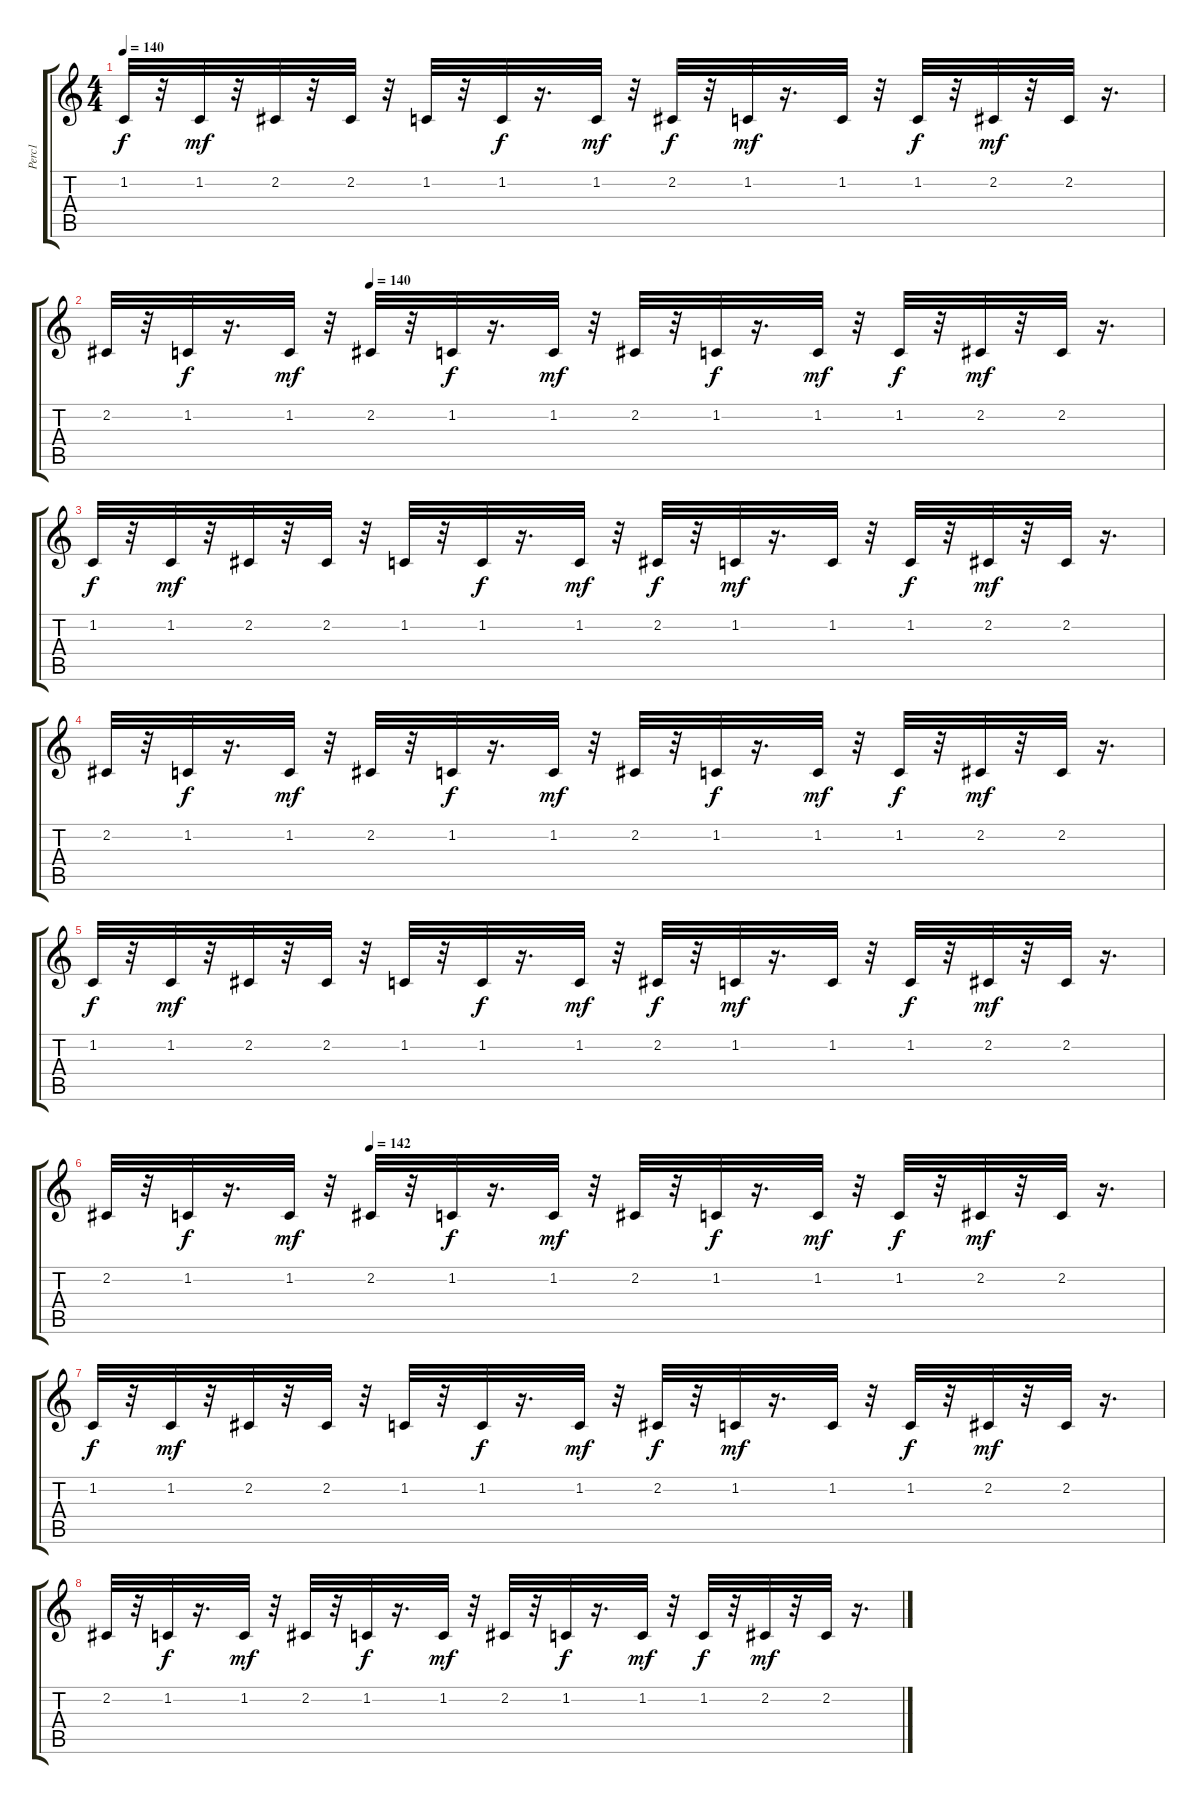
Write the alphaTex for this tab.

\track ("Perc1" "Perc1") {instrument acousticgrandpiano}
\staff {score tabs}
\tuning (E4 B3 G3 D3 A2 E2) {hide}
\ts (4 4)
\tempo 140
\clef g2
\ks c
1.2.32{dy f} r.32 1.2.32{dy mf} r.32 2.2.32 r.32 2.2.32 r.32 1.2.32 r.32 1.2.32{dy f} r.16{d} 1.2.32{dy mf} r.32 2.2.32{dy f} r.32 1.2.32{dy mf} r.16{d} 1.2.32 r.32 1.2.32{dy f} r.32 2.2.32{dy mf} r.32 2.2.32 r.16{d} |
\tempo (140 0.25)
2.2.32 r.32 1.2.32{dy f} r.16{d} 1.2.32{dy mf} r.32 2.2.32 r.32 1.2.32{dy f} r.16{d} 1.2.32{dy mf} r.32 2.2.32 r.32 1.2.32{dy f} r.16{d} 1.2.32{dy mf} r.32 1.2.32{dy f} r.32 2.2.32{dy mf} r.32 2.2.32 r.16{d} |
1.2.32{dy f} r.32 1.2.32{dy mf} r.32 2.2.32 r.32 2.2.32 r.32 1.2.32 r.32 1.2.32{dy f} r.16{d} 1.2.32{dy mf} r.32 2.2.32{dy f} r.32 1.2.32{dy mf} r.16{d} 1.2.32 r.32 1.2.32{dy f} r.32 2.2.32{dy mf} r.32 2.2.32 r.16{d} |
2.2.32 r.32 1.2.32{dy f} r.16{d} 1.2.32{dy mf} r.32 2.2.32 r.32 1.2.32{dy f} r.16{d} 1.2.32{dy mf} r.32 2.2.32 r.32 1.2.32{dy f} r.16{d} 1.2.32{dy mf} r.32 1.2.32{dy f} r.32 2.2.32{dy mf} r.32 2.2.32 r.16{d} |
1.2.32{dy f} r.32 1.2.32{dy mf} r.32 2.2.32 r.32 2.2.32 r.32 1.2.32 r.32 1.2.32{dy f} r.16{d} 1.2.32{dy mf} r.32 2.2.32{dy f} r.32 1.2.32{dy mf} r.16{d} 1.2.32 r.32 1.2.32{dy f} r.32 2.2.32{dy mf} r.32 2.2.32 r.16{d} |
\tempo (142 0.25)
2.2.32 r.32 1.2.32{dy f} r.16{d} 1.2.32{dy mf} r.32 2.2.32 r.32 1.2.32{dy f} r.16{d} 1.2.32{dy mf} r.32 2.2.32 r.32 1.2.32{dy f} r.16{d} 1.2.32{dy mf} r.32 1.2.32{dy f} r.32 2.2.32{dy mf} r.32 2.2.32 r.16{d} |
1.2.32{dy f} r.32 1.2.32{dy mf} r.32 2.2.32 r.32 2.2.32 r.32 1.2.32 r.32 1.2.32{dy f} r.16{d} 1.2.32{dy mf} r.32 2.2.32{dy f} r.32 1.2.32{dy mf} r.16{d} 1.2.32 r.32 1.2.32{dy f} r.32 2.2.32{dy mf} r.32 2.2.32 r.16{d} |
2.2.32 r.32 1.2.32{dy f} r.16{d} 1.2.32{dy mf} r.32 2.2.32 r.32 1.2.32{dy f} r.16{d} 1.2.32{dy mf} r.32 2.2.32 r.32 1.2.32{dy f} r.16{d} 1.2.32{dy mf} r.32 1.2.32{dy f} r.32 2.2.32{dy mf} r.32 2.2.32 r.16{d}
